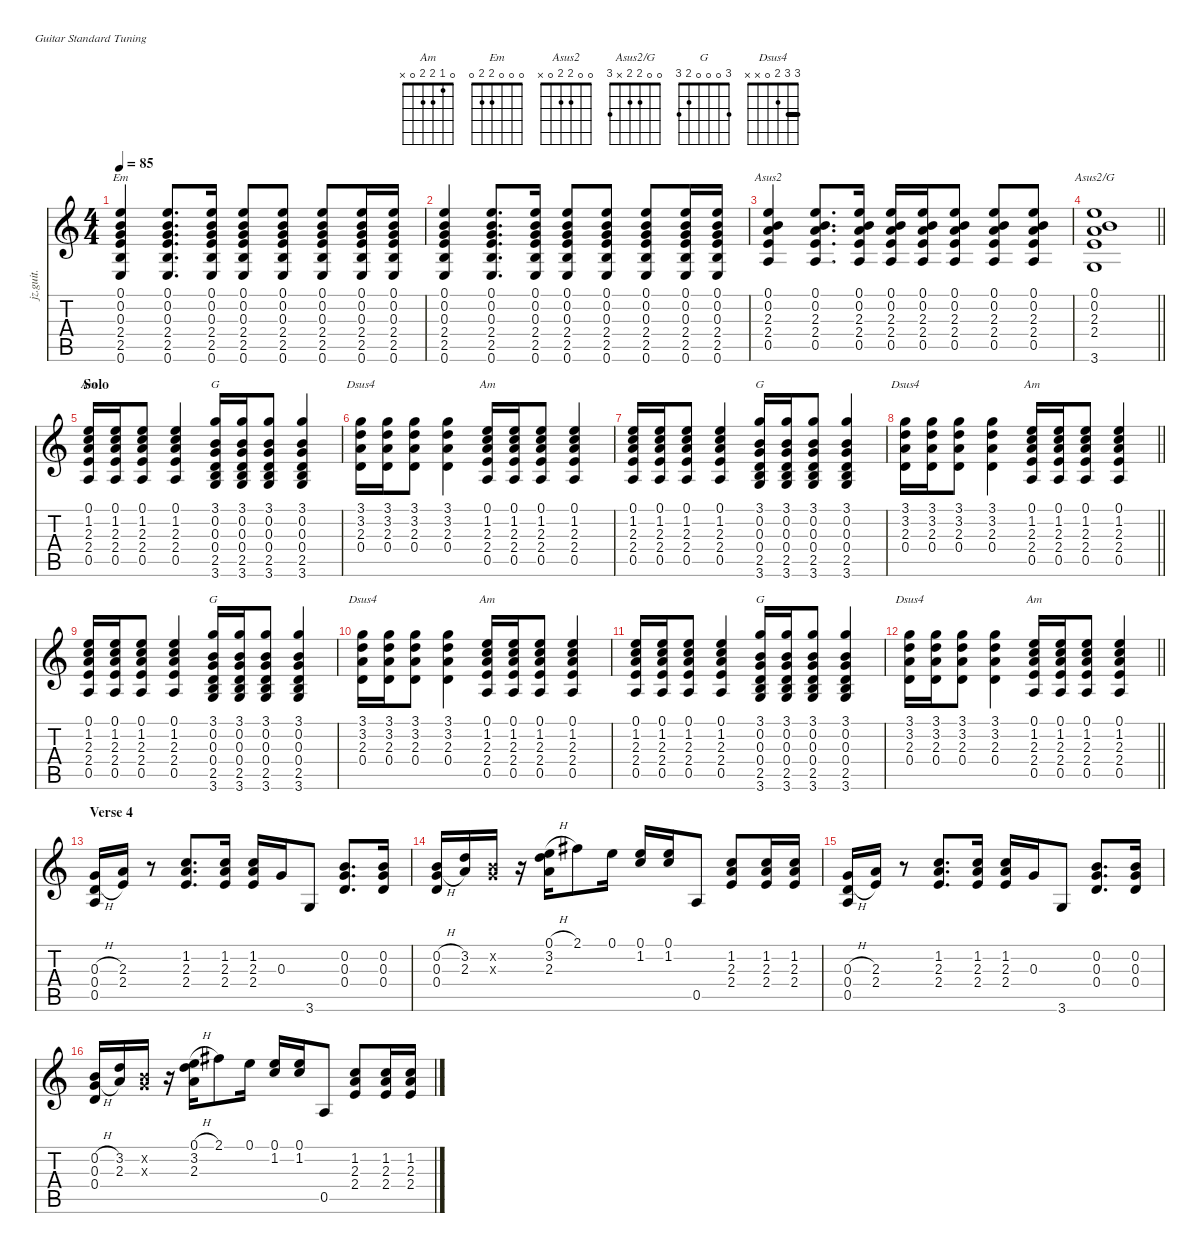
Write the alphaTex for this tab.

\defaultSystemsLayout 4
\hideDynamics
\bracketExtendMode nobrackets
\otherSystemsTrackNameOrientation horizontal
\track ("Guitar 1" "jz.guit.") {defaultSystemsLayout 4 instrument electricguitarjazz}
\staff {score tabs}
\tuning (E4 B3 G3 D3 A2 E2)
\chord ("Am" 0 1 2 2 0 x)
\chord ("Em" 0 0 0 2 2 0)
\chord ("Asus2" 0 0 2 2 0 x)
\chord ("Asus2/G" 0 0 2 2 x 3)
\chord ("G" 3 0 0 0 2 3)
\chord ("Dsus4" 3 3 2 0 x x) {barre 3}
\ts (4 4)
\tempo 85
\clef g2
\ks c
(0.1 0.2 0.3 2.4 2.5 0.6).4{ch "Em" dy f} (0.1 0.2 0.3 2.4 2.5 0.6).8{d} (0.1 0.2 0.3 2.4 2.5 0.6).16 (0.1 0.2 0.3 2.4 2.5 0.6).8 (0.1 0.2 0.3 2.4 2.5 0.6).8 (0.1 0.2 0.3 2.4 2.5 0.6).8 (0.1 0.2 0.3 2.4 2.5 0.6).16 (0.1 0.2 0.3 2.4 2.5 0.6).16 |
(0.1 0.2 0.3 2.4 2.5 0.6).4 (0.1 0.2 0.3 2.4 2.5 0.6).8{d} (0.1 0.2 0.3 2.4 2.5 0.6).16 (0.1 0.2 0.3 2.4 2.5 0.6).8 (0.1 0.2 0.3 2.4 2.5 0.6).8 (0.1 0.2 0.3 2.4 2.5 0.6).8 (0.1 0.2 0.3 2.4 2.5 0.6).16 (0.1 0.2 0.3 2.4 2.5 0.6).16 |
(0.1 0.2 2.3 2.4 0.5).4{ch "Asus2"} (0.1 0.2 2.3 2.4 0.5).8{d} (0.1 0.2 2.3 2.4 0.5).16 (0.1 0.2 2.3 2.4 0.5).16 (0.1 0.2 2.3 2.4 0.5).16 (0.1 0.2 2.3 2.4 0.5).8 (0.1 0.2 2.3 2.4 0.5).8 (0.1 0.2 2.3 2.4 0.5).8 |
\barLineRight lightlight
(0.1 0.2 2.3 2.4 3.6).1{ch "Asus2/G"} |
\section ("" "Solo")
(0.1 1.2 2.3 2.4 0.5).16{ch "Am"} (0.1 1.2 2.3 2.4 0.5).16 (0.1 1.2 2.3 2.4 0.5).8 (0.1 1.2 2.3 2.4 0.5).4 (3.1 0.2 0.3 0.4 2.5 3.6).16{ch "G"} (3.1 0.2 0.3 0.4 2.5 3.6).16 (3.1 0.2 0.3 0.4 2.5 3.6).8 (3.1 0.2 0.3 0.4 2.5 3.6).4 |
(3.1 3.2 2.3 0.4).16{ch "Dsus4"} (3.1 3.2 2.3 0.4).16 (3.1 3.2 2.3 0.4).8 (3.1 3.2 2.3 0.4).4 (0.1 1.2 2.3 2.4 0.5).16{ch "Am"} (0.1 1.2 2.3 2.4 0.5).16 (0.1 1.2 2.3 2.4 0.5).8 (0.1 1.2 2.3 2.4 0.5).4 |
(0.1 1.2 2.3 2.4 0.5).16 (0.1 1.2 2.3 2.4 0.5).16 (0.1 1.2 2.3 2.4 0.5).8 (0.1 1.2 2.3 2.4 0.5).4 (3.1 0.2 0.3 0.4 2.5 3.6).16{ch "G"} (3.1 0.2 0.3 0.4 2.5 3.6).16 (3.1 0.2 0.3 0.4 2.5 3.6).8 (3.1 0.2 0.3 0.4 2.5 3.6).4 |
\barLineRight lightlight
(3.1 3.2 2.3 0.4).16{ch "Dsus4"} (3.1 3.2 2.3 0.4).16 (3.1 3.2 2.3 0.4).8 (3.1 3.2 2.3 0.4).4 (0.1 1.2 2.3 2.4 0.5).16{ch "Am"} (0.1 1.2 2.3 2.4 0.5).16 (0.1 1.2 2.3 2.4 0.5).8 (0.1 1.2 2.3 2.4 0.5).4 |
(0.1 1.2 2.3 2.4 0.5).16 (0.1 1.2 2.3 2.4 0.5).16 (0.1 1.2 2.3 2.4 0.5).8 (0.1 1.2 2.3 2.4 0.5).4 (3.1 0.2 0.3 0.4 2.5 3.6).16{ch "G"} (3.1 0.2 0.3 0.4 2.5 3.6).16 (3.1 0.2 0.3 0.4 2.5 3.6).8 (3.1 0.2 0.3 0.4 2.5 3.6).4 |
(3.1 3.2 2.3 0.4).16{ch "Dsus4"} (3.1 3.2 2.3 0.4).16 (3.1 3.2 2.3 0.4).8 (3.1 3.2 2.3 0.4).4 (0.1 1.2 2.3 2.4 0.5).16{ch "Am"} (0.1 1.2 2.3 2.4 0.5).16 (0.1 1.2 2.3 2.4 0.5).8 (0.1 1.2 2.3 2.4 0.5).4 |
(0.1 1.2 2.3 2.4 0.5).16 (0.1 1.2 2.3 2.4 0.5).16 (0.1 1.2 2.3 2.4 0.5).8 (0.1 1.2 2.3 2.4 0.5).4 (3.1 0.2 0.3 0.4 2.5 3.6).16{ch "G"} (3.1 0.2 0.3 0.4 2.5 3.6).16 (3.1 0.2 0.3 0.4 2.5 3.6).8 (3.1 0.2 0.3 0.4 2.5 3.6).4 |
\barLineRight lightlight
(3.1 3.2 2.3 0.4).16{ch "Dsus4"} (3.1 3.2 2.3 0.4).16 (3.1 3.2 2.3 0.4).8 (3.1 3.2 2.3 0.4).4 (0.1 1.2 2.3 2.4 0.5).16{ch "Am"} (0.1 1.2 2.3 2.4 0.5).16 (0.1 1.2 2.3 2.4 0.5).8 (0.1 1.2 2.3 2.4 0.5).4 |
\section ("" "Verse 4")
(0.3{h} 0.4{h} 0.5).16 (2.3 2.4).16 r.8 (1.2 2.3 2.4).8{d} (1.2 2.3 2.4).16 (1.2 2.3 2.4).16 0.3.16 3.6.8 (0.2 0.3 0.4).8{d} (0.2 0.3 0.4).16 |
(0.2{h} 0.3{h} 0.4).16 (3.2 2.3).16 (0.2{x} 0.3{x}).16 r.16 (0.1{h} 3.2 2.3).16 2.1{acc #}.8 0.1.16 (0.1 1.2).16 (0.1 1.2).16 0.5.8 (1.2 2.3 2.4).8 (1.2 2.3 2.4).16 (1.2 2.3 2.4).16 |
(0.3{h} 0.4{h} 0.5).16 (2.3 2.4).16 r.8 (1.2 2.3 2.4).8{d} (1.2 2.3 2.4).16 (1.2 2.3 2.4).16 0.3.16 3.6.8 (0.2 0.3 0.4).8{d} (0.2 0.3 0.4).16 |
(0.2{h} 0.3{h} 0.4).16 (3.2 2.3).16 (0.2{x} 0.3{x}).16 r.16 (0.1{h} 3.2 2.3).16 2.1{acc #}.8 0.1.16 (0.1 1.2).16 (0.1 1.2).16 0.5.8 (1.2 2.3 2.4).8 (1.2 2.3 2.4).16 (1.2 2.3 2.4).16
